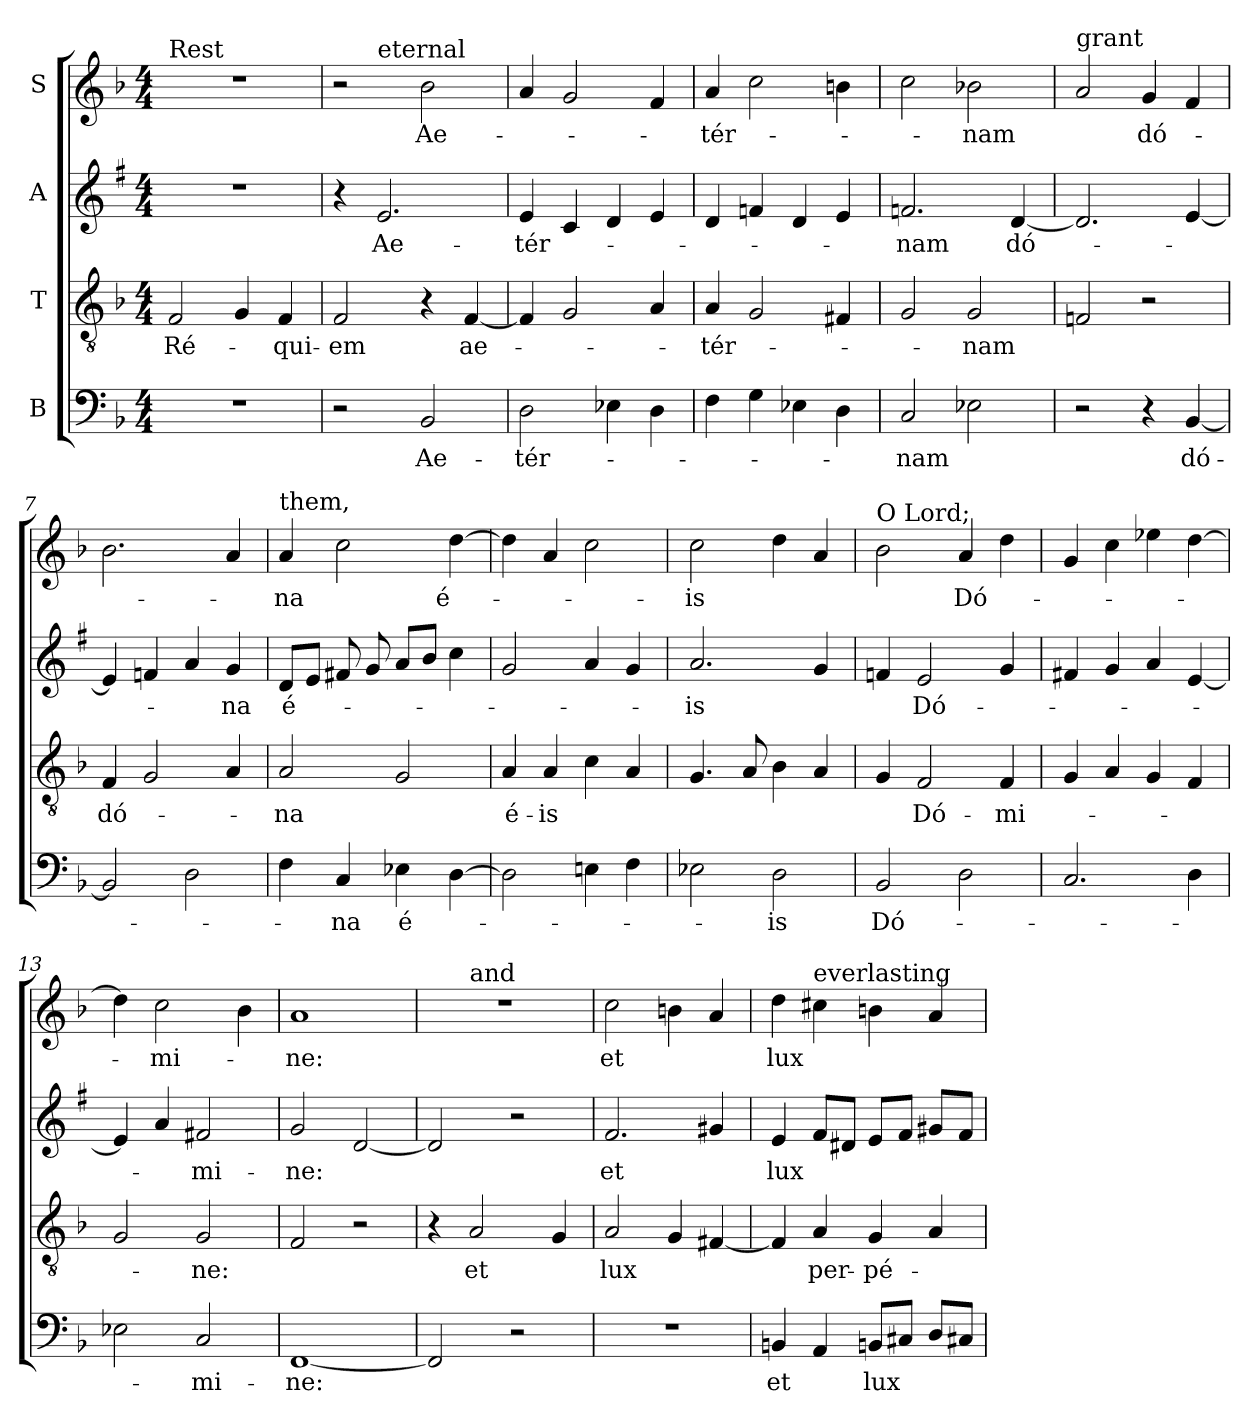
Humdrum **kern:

**kern	**text	**kern	**text	**kern	**text	**kern	**text
*part4	*part4	*part3	*part3	*part2	*part2	*part1	*part1
*staff4	*staff4	*staff3	*staff3	*staff2	*staff2	*staff1	*staff1
*I"B	*	*I"T	*	*I"A	*	*I"S	*
*clefF4	*	*clefGv2	*	*clefG2	*	*clefG2	*
*	*	*	*	*ITrd1c2	*	*	*
*k[b-]	*	*k[b-]	*	*k[b-]	*	*k[b-]	*
*F:	*	*F:	*	*F:	*	*F:	*
*M4/4	*	*M4/4	*	*M4/4	*	*M4/4	*
=1	=1	=1	=1	=1	=1	=1	=1
!	!	!	!	!	!	!LO:TX:a:t=Rest	!
!	!	!	!LO:LY:b	!	!	!	!
1r	.	2F/	Ré-	1r	.	1r	.
.	.	4G/	.	.	.	.	.
!	!	!	!LO:LY:b	!	!	!	!
.	.	4F/	-qui-	.	.	.	.
=2	=2	=2	=2	=2	=2	=2	=2
!	!	!	!LO:LY:b	!	!	!	!
*	*	*	*	*	*	*^	*
2r	.	2F/	-em	4r	.	2r	4ryy	.
!	!	!	!	!	!	!	!LO:TX:a:t=eternal	!
!	!	!	!	!	!LO:LY:b	!	!	!
.	.	.	.	2.d/	Ae-	.	2.ryy	.
!	!LO:LY:b	!	!	!	!	!	!	!LO:LY:b
2BB-/	Ae-	4r	.	.	.	2b-\	.	Ae-
!	!	!	!LO:LY:b	!	!	!	!	!
.	.	[4F/	ae-	.	.	.	.	.
=3	=3	=3	=3	=3	=3	=3	=3	=3
!	!LO:LY:b	!	!	!	!LO:LY:b	!	!	!
*	*	*	*	*	*	*v	*v	*
2D\	-tér-	4F/]	.	4d/	-tér-	4a/	.
.	.	2G/	.	4B-/	.	2g/	.
4E-X\	.	.	.	4c/	.	.	.
4D\	.	4A/	.	4d/	.	4f/	.
=4	=4	=4	=4	=4	=4	=4	=4
!	!	!	!LO:LY:b	!	!	!	!LO:LY:b
4F\	.	4A/	-tér-	4c/	.	4a/	-tér-
4G\	.	2G/	.	4e-X/	.	2cc\	.
4E-X\	.	.	.	4c/	.	.	.
4D\	.	4F#X/	.	4d/	.	4bn\	.
=5	=5	=5	=5	=5	=5	=5	=5
!	!LO:LY:b	!	!	!	!LO:LY:b	!	!
2C/	-nam	2G/	.	2.e-X/	-nam	2cc\	.
!	!	!	!LO:LY:b	!	!	!	!LO:LY:b
2E-X\	.	2G/	-nam	.	.	2b-X\	-nam
!	!	!	!	!	!LO:LY:b	!	!
.	.	.	.	[4c/	dó-	.	.
!!LO:LB:g=z
=6	=6	=6	=6	=6	=6	=6	=6
!	!	!	!	!	!	!LO:TX:a:t=grant	!
2r	.	2Fn/	.	2.c/]	.	2a/	.
!	!	!	!	!	!	!	!LO:LY:b
4r	.	2r	.	.	.	4g/	dó-
!	!LO:LY:b	!	!	!	!	!	!
[4BB-/	dó-	.	.	[4d/	.	4f/	.
=7	=7	=7	=7	=7	=7	=7	=7
!	!	!	!LO:LY:b	!	!	!	!
2BB-/]	.	4F/	dó-	4d/]	.	2.b-\	.
.	.	2G/	.	4e-X/	.	.	.
2D\	.	.	.	4g/	.	.	.
!	!	!	!	!	!LO:LY:b	!	!
.	.	4A/	.	4f/	-na	4a/	.
=8	=8	=8	=8	=8	=8	=8	=8
!	!	!	!	!	!	!LO:TX:a:t=them,	!
!	!	!	!LO:LY:b	!	!LO:LY:b	!	!LO:LY:b
4F\	.	2A/	-na	8c/L	é-	4a/	-na
.	.	.	.	8d/J	.	.	.
!	!LO:LY:b	!	!	!	!	!	!
4C/	-na	.	.	8en/	.	2cc\	.
.	.	.	.	8f/	.	.	.
!	!LO:LY:b	!	!	!	!	!	!
4E-X\	é-	2G/	.	8g/L	.	.	.
.	.	.	.	8a/J	.	.	.
!	!	!	!	!	!	!	!LO:LY:b
[4D\	.	.	.	4b-\	.	[4dd\	é-
=9	=9	=9	=9	=9	=9	=9	=9
!	!	!	!LO:LY:b	!	!	!	!
2D\]	.	4A/	é-	2f/	.	4dd\]	.
!	!	!	!LO:LY:b	!	!	!	!
.	.	4A/	-is	.	.	4a/	.
4En\	.	4c\	.	4g/	.	2cc\	.
4F\	.	4A/	.	4f/	.	.	.
=10	=10	=10	=10	=10	=10	=10	=10
!	!	!	!	!	!LO:LY:b	!	!LO:LY:b
2E-X\	.	4.G/	.	2.g/	-is	2cc\	-is
.	.	8A/	.	.	.	.	.
!	!LO:LY:b	!	!	!	!	!	!
2D\	-is	4B-\	.	.	.	4dd\	.
.	.	4A/	.	4f/	.	4a/	.
!!LO:PB:g=z
=11	=11	=11	=11	=11	=11	=11	=11
!	!	!	!	!	!	!LO:TX:a:t=O Lord;	!
!	!LO:LY:b	!	!	!	!	!	!
2BB-/	Dó-	4G/	.	4e-X/	.	2b-\	.
!	!	!	!LO:LY:b	!	!LO:LY:b	!	!
.	.	2F/	Dó-	2d/	Dó-	.	.
!	!	!	!	!	!	!	!LO:LY:b
2D\	.	.	.	.	.	4a/	Dó-
!	!	!	!LO:LY:b	!	!	!	!
.	.	4F/	-mi-	4f/	.	4dd\	.
=12	=12	=12	=12	=12	=12	=12	=12
2.C/	.	4G/	.	4en/	.	4g/	.
.	.	4A/	.	4f/	.	4cc\	.
.	.	4G/	.	4g/	.	4ee-X\	.
4D\	.	4F/	.	[4d/	.	[4dd\	.
=13	=13	=13	=13	=13	=13	=13	=13
2E-X\	.	2G/	.	4d/]	.	4dd\]	.
!	!	!	!	!	!	!	!LO:LY:b
.	.	.	.	4g/	.	2cc\	-mi-
!	!LO:LY:b	!	!LO:LY:b	!	!LO:LY:b	!	!
2C/	-mi-	2G/	-ne:	2en/	-mi-	.	.
.	.	.	.	.	.	4b-\	.
=14	=14	=14	=14	=14	=14	=14	=14
!	!LO:LY:b	!	!	!	!LO:LY:b	!	!LO:LY:b
[1FF	-ne:	2F/	.	2f/	-ne:	1a	-ne:
.	.	2r	.	[2c/	.	.	.
=15	=15	=15	=15	=15	=15	=15	=15
*	*	*	*	*	*	*^	*
2FF/]	.	4r	.	2c/]	.	1r	4ryy	.
!	!	!	!	!	!	!	!LO:TX:a:t=and	!
!	!	!	!LO:LY:b	!	!	!	!	!
.	.	2A/	et	.	.	.	2.ryy	.
2r	.	.	.	2r	.	.	.	.
.	.	4G/	.	.	.	.	.	.
=16	=16	=16	=16	=16	=16	=16	=16	=16
!	!	!	!	!	!	!LO:TX:a:t=may light	!	!
!	!	!	!LO:LY:b	!	!LO:LY:b	!	!	!LO:LY:b
*	*	*	*	*	*	*v	*v	*
1r	.	2A/	lux	2.e/	et	2cc\	et
.	.	4G/	.	.	.	4bn\	.
.	.	[4F#X/	.	4f#X/	.	4a/	.
!!LO:LB:g=z
=17	=17	=17	=17	=17	=17	=17	=17
!	!LO:LY:b	!	!	!	!LO:LY:b	!	!LO:LY:b
4BBn/	et	4F#/]	.	4d/	lux	4dd\	lux
!	!	!	!	!	!	!LO:TX:a:t=everlasting	!
!	!	!	!LO:LY:b	!	!	!	!
4AA/	.	4A/	per-	8e/L	.	4cc#X\	.
.	.	.	.	8c#X/J	.	.	.
!	!LO:LY:b	!	!LO:LY:b	!	!	!	!
8BBn/L	lux	4G/	-pé-	8d/L	.	4bn\	.
8C#X/J	.	.	.	8e/J	.	.	.
8D/L	.	4A/	.	8f#X/L	.	4a/	.
8C#X/J	.	.	.	8e/J	.	.	.
=	=	=	=	=	=	=	=
*-	*-	*-	*-	*-	*-	*-	*-
